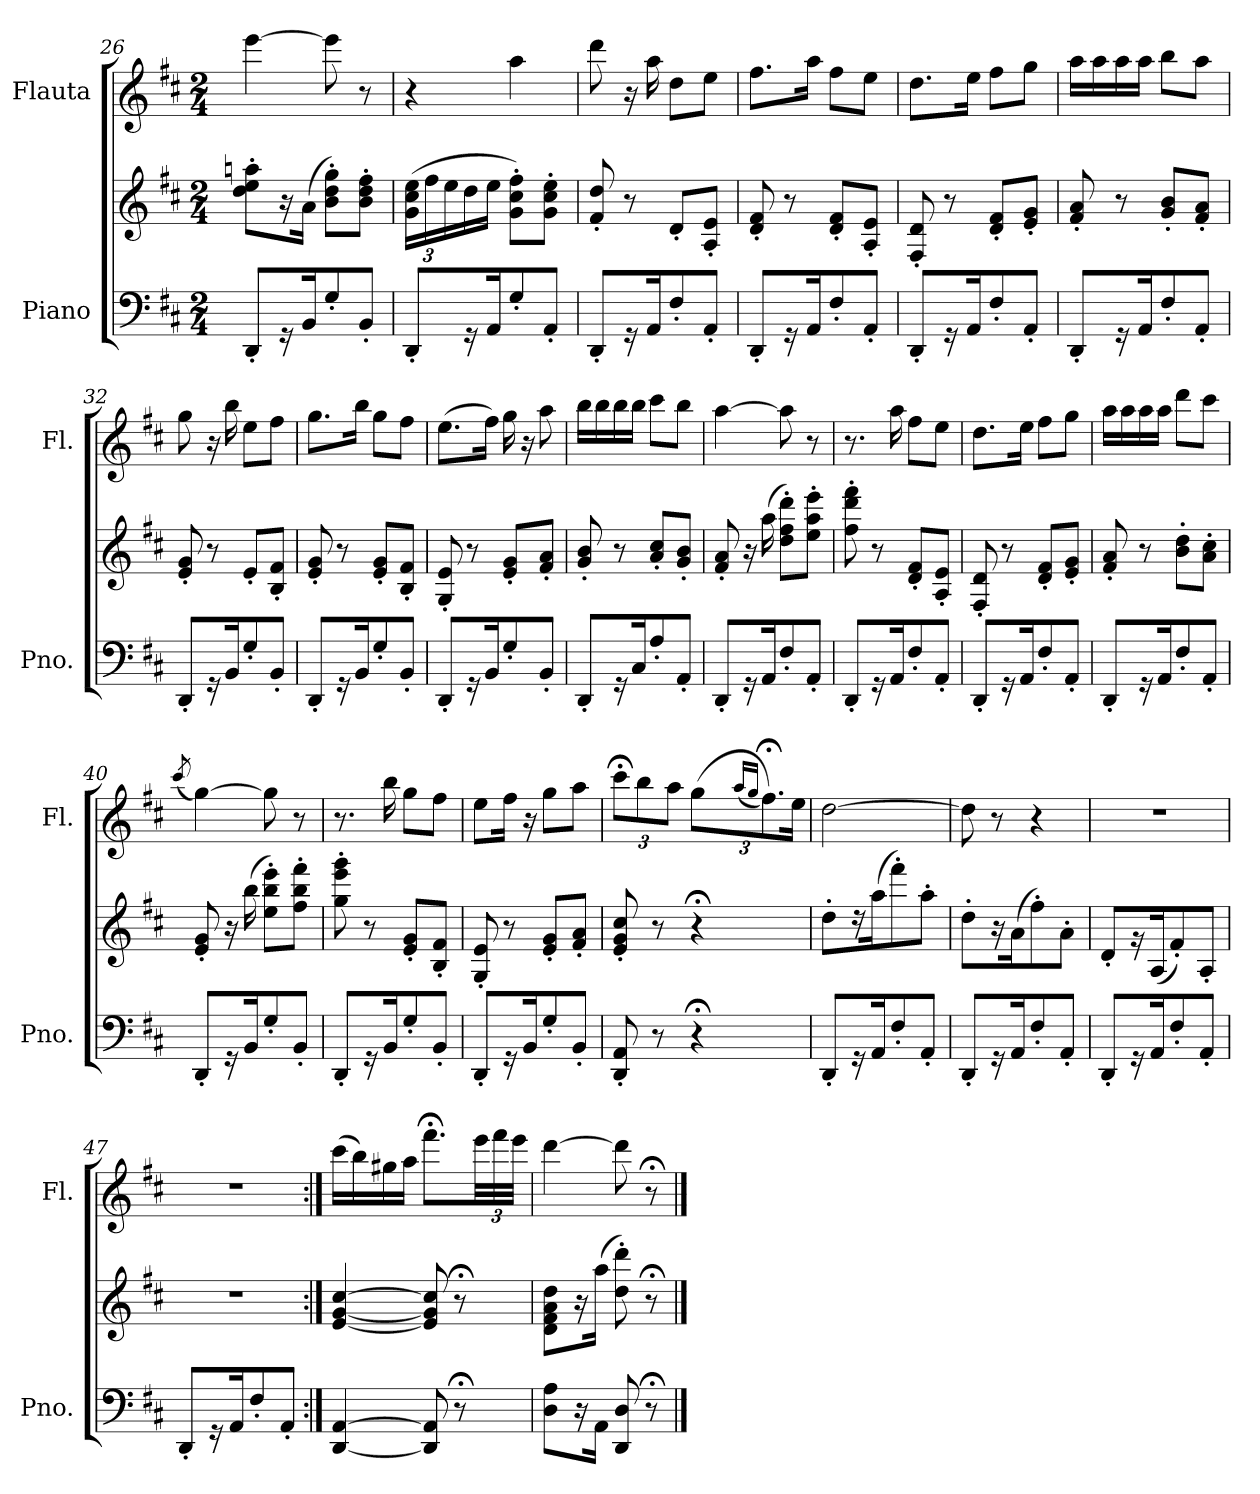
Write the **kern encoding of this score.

**kern	**kern	**kern
*part2	*part2	*part1
*staff3	*staff2	*staff1
*I"Piano	*	*I"Flauta
*I'Pno.	*	*I'Fl.
*clefF4	*clefG2	*clefG2
*k[f#c#]	*k[f#c#]	*k[f#c#]
*M2/4	*M2/4	*M2/4
=26	=26	=26
8DD'/L	8dd\' 8ee\' 8aan\'L	[4eee\
16r	16r	.
16BB/K	(16a\Jk	.
8G'/	8b\' 8dd\' 8gg\'L)	8eee\]
8BB'/J	8b\' 8dd\' 8ff#\'J	8r
!!LO:LB:g=z
=27	=27	=27
*	*Xbrackettup	*
8DD'/L	(24g\ 24cc#\ 24ee\LL	4r
.	24ff#\	.
.	24ee\	.
16r	16dd\	.
16AA/K	16ee\JJ	.
8G'/	8g\' 8cc#\' 8ff#\'L)	4aa\
8AA'/J	8g\' 8cc#\' 8ee\'J	.
=28	=28	=28
8DD'/L	8f#/' 8dd/'	8ddd\
16r	8r	16r
16AA/K	.	16aa\
8F#'/	8d'/L	8dd\L
8AA'/J	8A/' 8e/'J	8ee\J
=29	=29	=29
8DD'/L	8d/' 8f#/'	8.ff#\L
16r	8r	.
16AA/K	.	16aa\Jk
8F#'/	8d/' 8f#/'L	8ff#\L
8AA'/J	8A/' 8e/'J	8ee\J
=30	=30	=30
8DD'/L	8F#/' 8d/'	8.dd\L
16r	8r	.
16AA/K	.	16ee\Jk
8F#'/	8d/' 8f#/'L	8ff#\L
8AA'/J	8e/' 8g/'J	8gg\J
=31	=31	=31
8DD'/L	8f#/' 8a/'	16aa\LL
.	.	16aa\
16r	8r	16aa\
16AA/K	.	16aa\JJ
8F#'/	8g/' 8b/'L	8bb\L
8AA'/J	8f#/' 8a/'J	8aa\J
=32	=32	=32
8DD'/L	8e/' 8g/'	8gg\
16r	8r	16r
16BB/K	.	16bb\
8G'/	8e'/L	8ee\L
8BB'/J	8B/' 8f#/'J	8ff#\J
!!LO:LB:g=z
=33	=33	=33
8DD'/L	8e/' 8g/'	8.gg\L
16r	8r	.
16BB/K	.	16bb\Jk
8G'/	8e/' 8g/'L	8gg\L
8BB'/J	8B/' 8f#/'J	8ff#\J
=34	=34	=34
8DD'/L	8G/' 8e/'	(8.ee\L
16r	8r	.
16BB/K	.	16ff#\Jk)
8G'/	8e/' 8g/'L	16gg\
.	.	16r
8BB'/J	8f#/' 8a/'J	8aa\
=35	=35	=35
8DD'/L	8g/' 8b/'	16bb\LL
.	.	16bb\
16r	8r	16bb\
16C#/K	.	16bb\JJ
8A'/	8a/' 8cc#/'L	8ccc#\L
8AA'/J	8g/' 8b/'J	8bb\J
=36	=36	=36
8DD'/L	8f#/' 8a/'	[4aa\
16r	16r	.
16AA/K	(16aa\	.
8F#'/	8dd\' 8ff#\' 8ddd\'L)	8aa\]
8AA'/J	8ee\' 8aa\' 8eee\'J	8r
=37	=37	=37
8DD'/L	8ff#\' 8ddd\' 8fff#\'	8.r
16r	8r	.
16AA/K	.	16aa\
8F#'/	8d/' 8f#/'L	8ff#\L
8AA'/J	8A/' 8e/'J	8ee\J
=38	=38	=38
8DD'/L	8F#/' 8d/'	8.dd\L
16r	8r	.
16AA/K	.	16ee\Jk
8F#'/	8d/' 8f#/'L	8ff#\L
8AA'/J	8e/' 8g/'J	8gg\J
!!LO:PB:g=z
=39	=39	=39
8DD'/L	8f#/' 8a/'	16aa\LL
.	.	16aa\
16r	8r	16aa\
16AA/K	.	16aa\JJ
8F#'/	8b\' 8dd\'L	8ddd\L
8AA'/J	8a\' 8cc#\'J	8ccc#\J
=40	=40	=40
.	.	(8qccc#/
8DD'/L	8e/' 8g/'	[4gg\)
16r	16r	.
16BB/K	(16bb\	.
8G'/	8ee\' 8bb\' 8eee\'L)	8gg\]
8BB'/J	8ff#\' 8bb\' 8fff#\'J	8r
=41	=41	=41
8DD'/L	8gg\' 8eee\' 8ggg\'	8.r
16r	8r	.
16BB/K	.	16bb\
8G'/	8e/' 8g/'L	8gg\L
8BB'/J	8B/' 8f#/'J	8ff#\J
=42	=42	=42
8DD'/L	8G/' 8e/'	8ee\L
16r	8r	16ff#\Jk
16BB/K	.	16r
8G'/	8e/' 8g/'L	8gg\L
8BB'/J	8f#/' 8a/'J	8aa\J
=43	=43	=43
*	*	*Xbrackettup
8DD/' 8AA/'	8e/' 8g/' 8cc#/'	12ccc#;<\L
.	.	12bb\
8r	8r	.
.	.	12aa\J
4r;<	4r;<	(12gg\L
.	.	(16qaa/LL
.	.	16qgg/JJ
.	.	12.ff#;<\))
.	.	24ee\Jk
!!LO:LB:g=z
=44	=44	=44
8DD'/L	8dd'\L	[2dd\
16r	16rdd	.
16AA/K	(16aa\K	.
8F#'/	8fff#'\)	.
8AA'/J	8aa'\J	.
=45	=45	=45
8DD'/L	8dd'\L	8dd\]
16r	16r	8r
16AA/K	(16a\K	.
8F#'/	8ff#'\)	4r
8AA'/J	8a'\J	.
=46	=46	=46
8DD'/L	8d'/L	2r
16r	16rg	.
16AA/K	(16A/K	.
8F#'/	8f#'/)	.
8AA'/J	8A'/J	.
=47	=47	=47
8DD'/L	2r	2r
16r	.	.
16AA/K	.	.
8F#'/	.	.
8AA'/J	.	.
=48:|!	=48:|!	=48:|!
[4DD/ [4AA/	[4e/ [4g/ [4cc#/	(16ccc#\LL
.	.	16bb\)
.	.	16gg#X\
.	.	16aa\JJ
8DD/] 8AA/]	8e/] 8g/] 8cc#/]	8.fff#;<\L
8r;<	8r;<	.
.	.	48eee\LL
.	.	48fff#\
.	.	48eee\JJJ
=49	=49	=49
8D\ 8A\L	8d\ 8f#\ 8a\ 8dd\L	[4ddd\
16r	16r	.
16AA\Jk	(16aa\Jk	.
8DD/ 8D/	8dd\' 8ddd\')	8ddd\]
8r;<	8r;<	8r;<
==	==	==
*-	*-	*-
